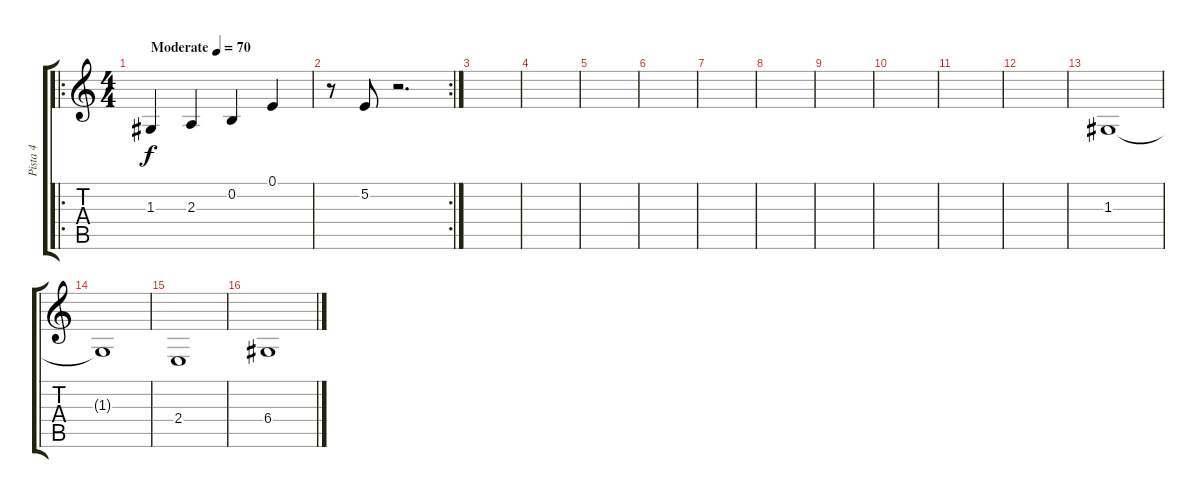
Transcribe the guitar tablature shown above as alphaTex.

\track ("Pista 4" "Pista 4") {instrument tremolostrings}
\staff {score tabs}
\tuning (E4 B3 G3 D3 A2 E2) {hide}
\ro
\ts (4 4)
\tempo (70 "Moderate")
\clef g2
\ks c
1.3.4{dy f instrument tremolostrings} 2.3.4 0.2.4 0.1.4 |
\rc 2
r.8 5.2.8 r.2{d} |
|
|
|
|
|
|
|
|
|
|
1.3.1 |
1.3{t}.1 |
2.4.1 |
6.4.1
